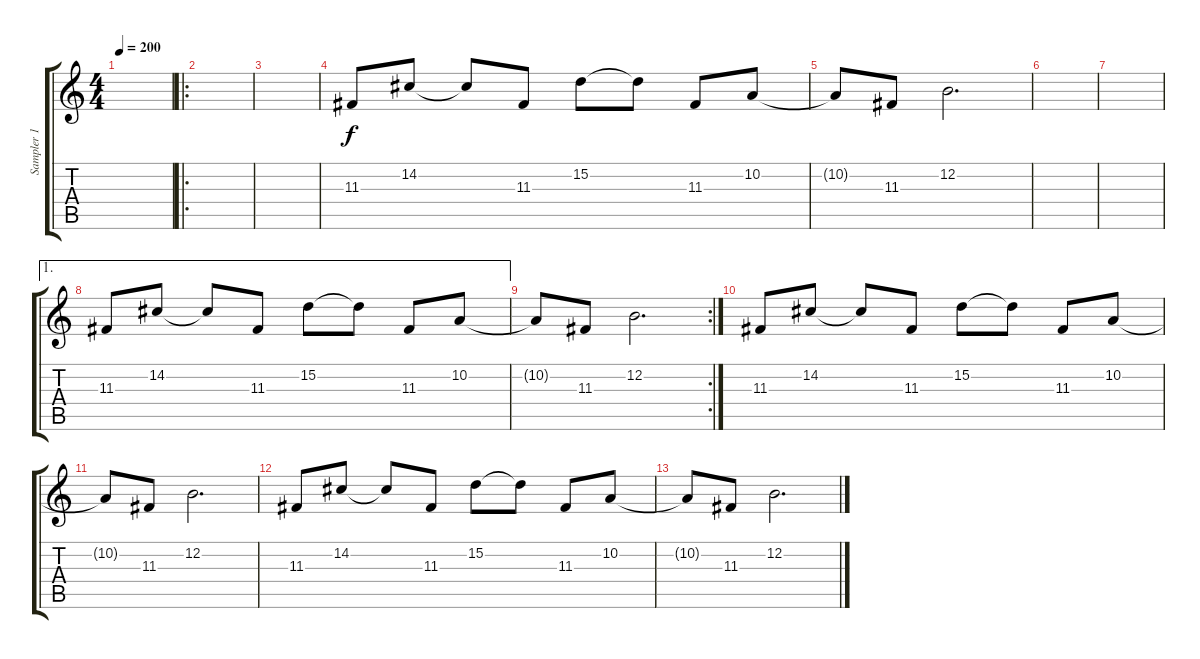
\track ("Sampler 1" "Sampler 1") {instrument pizzicatostrings}
\staff {score tabs}
\tuning (E4 B3 G3 D3 A2 E2) {hide}
\ts (4 4)
\tempo 200
\clef g2
\ks c
|
\ro
|
|
11.3.8 14.2.8 14.2{t}.8 11.3.8 15.2.8 15.2{t}.8 11.3.8 10.2.8 |
10.2{t}.8 11.3.8 12.2.2{d} |
|
|
\ae 1
11.3.8 14.2.8 14.2{t}.8 11.3.8 15.2.8 15.2{t}.8 11.3.8 10.2.8 |
\rc 2
10.2{t}.8 11.3.8 12.2.2{d} |
11.3.8 14.2.8 14.2{t}.8 11.3.8 15.2.8 15.2{t}.8 11.3.8 10.2.8 |
10.2{t}.8 11.3.8 12.2.2{d} |
11.3.8 14.2.8 14.2{t}.8 11.3.8 15.2.8 15.2{t}.8 11.3.8 10.2.8 |
10.2{t}.8 11.3.8 12.2.2{d}
